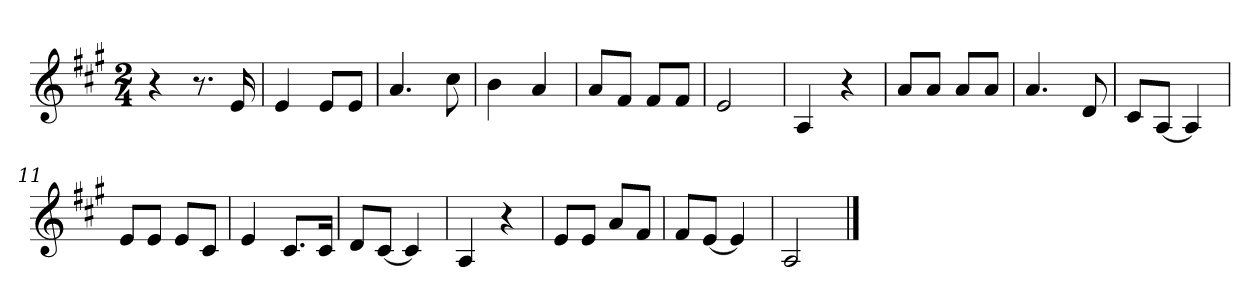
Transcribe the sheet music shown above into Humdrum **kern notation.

**kern
*part1
*staff1
*clefG2
*k[f#c#g#]
*M2/4
=1
4r
8.r
16e/
=2
4e/
8e/L
8e/J
=3
4.a/
8cc#\
=4
4b\
4a/
=5
8a/L
8f#/J
8f#/L
8f#/J
=6
2e/
=7
4A/
4r
=8
8a/L
8a/J
8a/L
8a/J
=9
4.a/
8d/
=10
8c#/L
[8A/J
4A/]
=11
8e/L
8e/J
8e/L
8c#/J
=12
4e/
8.c#/L
16c#/Jk
=13
8d/L
[8c#/J
4c#/]
=14
4A/
4r
=15
8e/L
8e/J
8a/L
8f#/J
=16
8f#/L
[8e/J
4e/]
=17
2A/
==
*-
